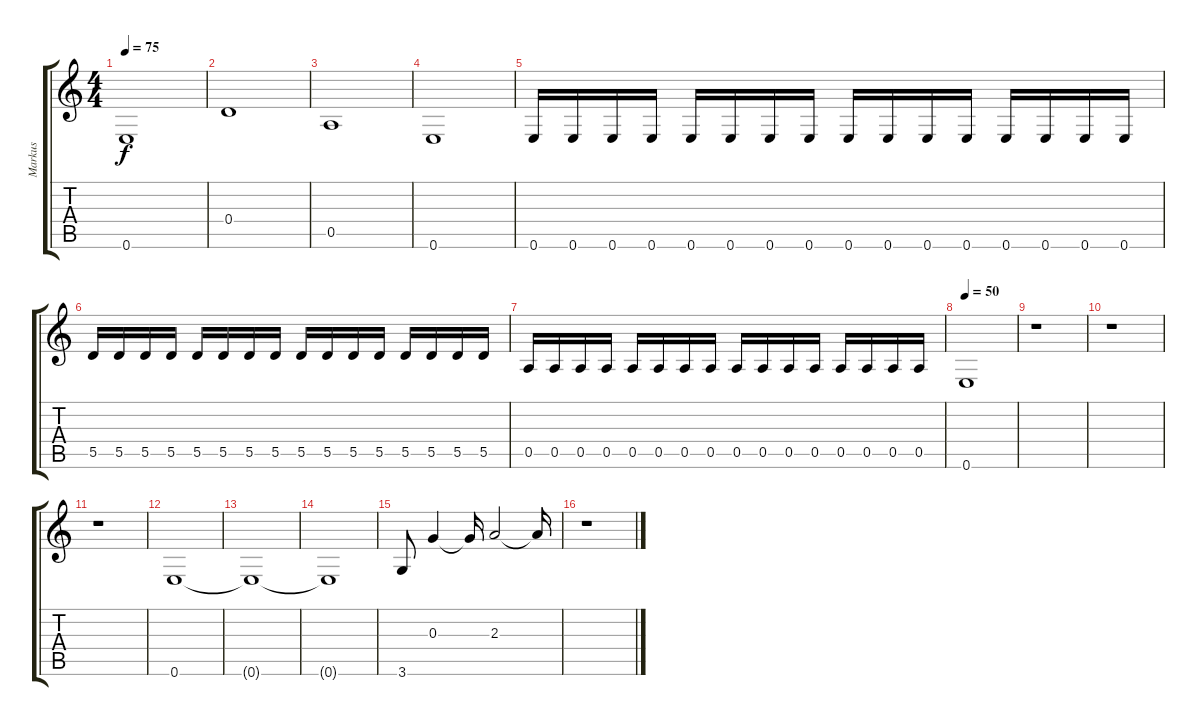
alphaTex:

\track ("Markus" "Markus") {instrument electricbasspick}
\staff {score tabs}
\tuning (E4 B3 G3 D3 A2 E2) {hide}
\ts (4 4)
\tempo 75
\clef g2
\ks c
0.6.1{dy f} |
0.4.1 |
0.5.1 |
0.6.1 |
0.6.16 0.6.16 0.6.16 0.6.16 0.6.16 0.6.16 0.6.16 0.6.16 0.6.16 0.6.16 0.6.16 0.6.16 0.6.16 0.6.16 0.6.16 0.6.16 |
5.5.16 5.5.16 5.5.16 5.5.16 5.5.16 5.5.16 5.5.16 5.5.16 5.5.16 5.5.16 5.5.16 5.5.16 5.5.16 5.5.16 5.5.16 5.5.16 |
0.5.16 0.5.16 0.5.16 0.5.16 0.5.16 0.5.16 0.5.16 0.5.16 0.5.16 0.5.16 0.5.16 0.5.16 0.5.16 0.5.16 0.5.16 0.5.16 |
\tempo 50
0.6.1 |
r.1 |
r.1 |
r.1 |
0.6.1 |
0.6{t}.1 |
0.6{t}.1 |
3.6.8 0.3.4 0.3{t}.16 2.3.2 2.3{t}.16 |
r.1
